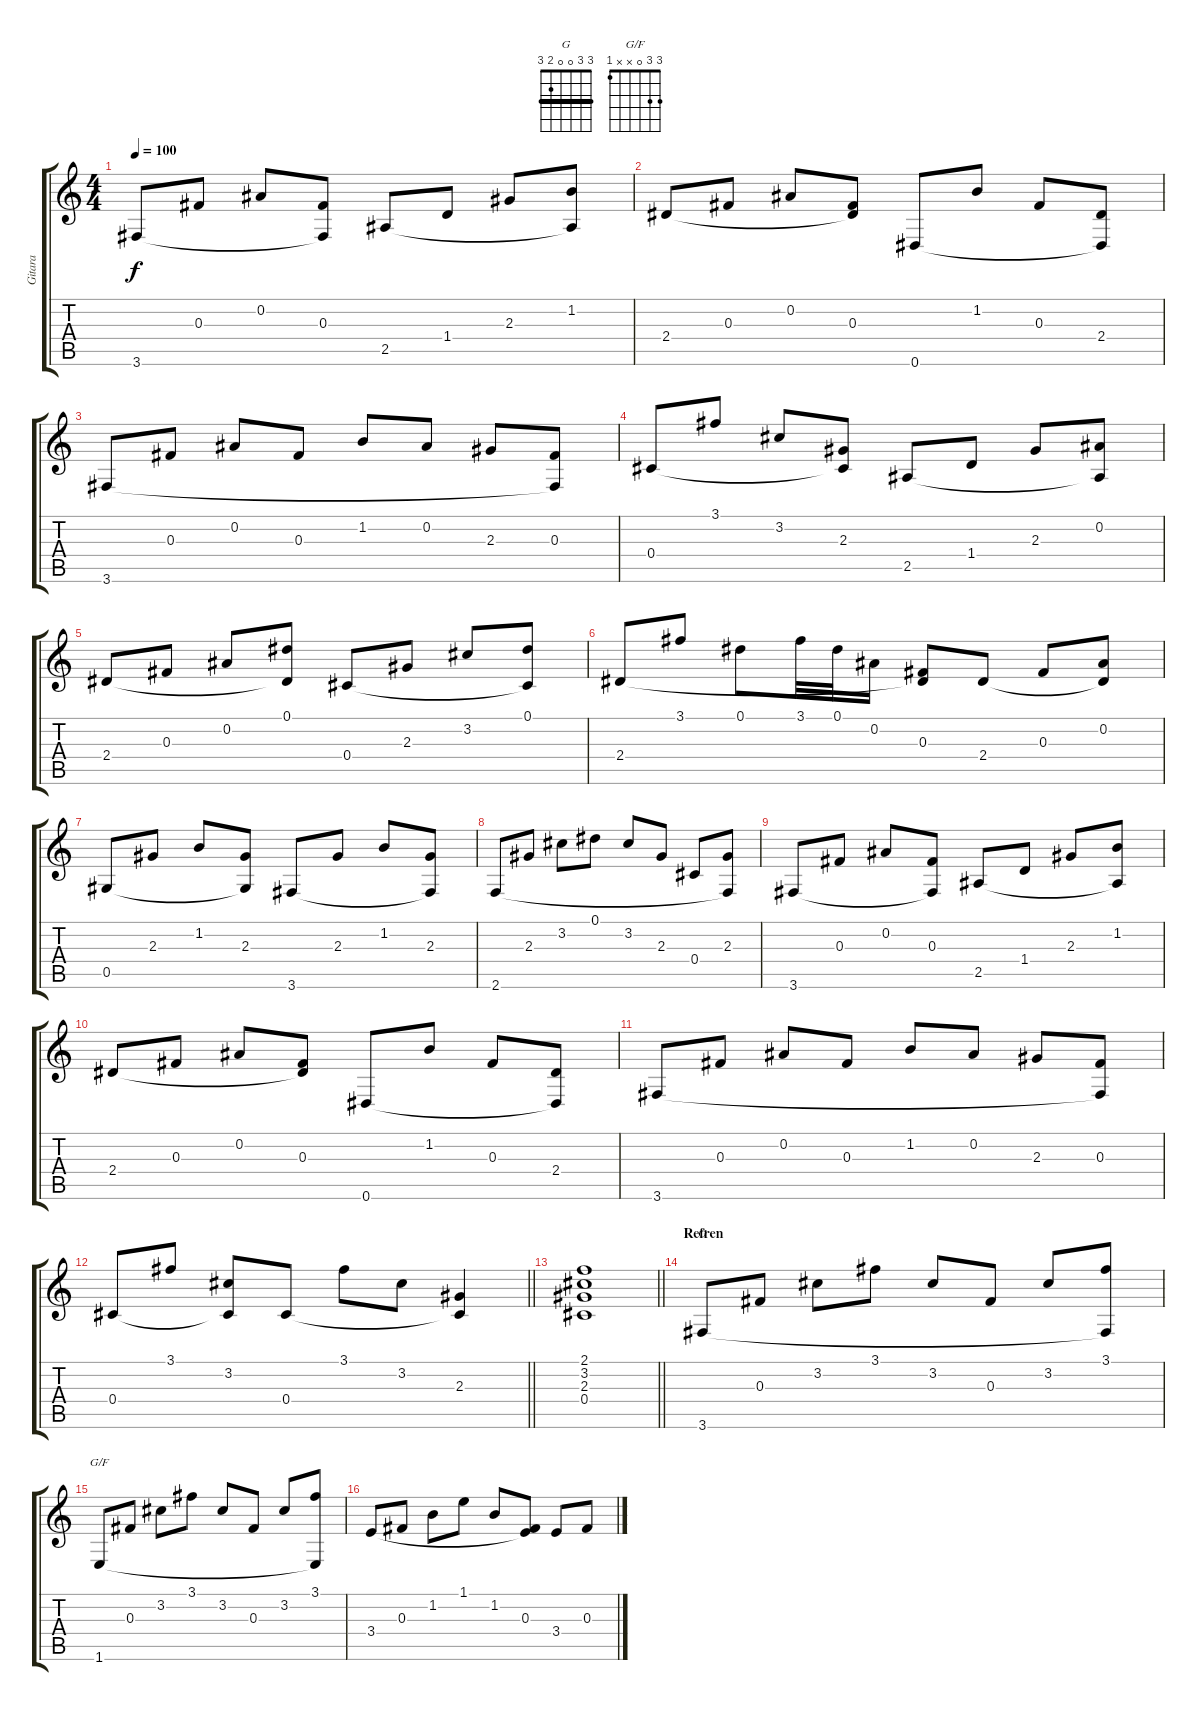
\track ("Gitara" "Gitara") {instrument acousticguitarsteel}
\staff {score tabs}
\tuning (Eb4 Bb3 Gb3 Db3 Ab2 Eb2) {hide}
\chord ("G" 3 3 0 0 2 3) {barre 3}
\chord ("G/F" 3 3 0 x x 1)
\ts (4 4)
\tempo 100
\clef g2
\ks c
3.6.8{dy f} 0.3.8 0.2.8 (0.3 3.6{t}).8 2.5.8 1.4.8 2.3.8 (1.2 2.5{t}).8 |
2.4.8 0.3.8 0.2.8 (0.3 2.4{t}).8 0.6.8 1.2.8 0.3.8 (2.4 0.6{t}).8 |
3.6.8 0.3.8 0.2.8 0.3.8 1.2.8 0.2.8 2.3.8 (0.3 3.6{t}).8 |
0.4.8 3.1.8 3.2.8 (2.3 0.4{t}).8 2.5.8 1.4.8 2.3.8 (0.2 2.5{t}).8 |
2.4.8 0.3.8 0.2.8 (0.1 2.4{t}).8 0.4.8 2.3.8 3.2.8 (0.1 0.4{t}).8 |
2.4.8 3.1.8 0.1.8 3.1.32 0.1.32 0.2.16 (0.3 2.4{t}).8 2.4.8 0.3.8 (0.2 2.4{t}).8 |
0.5.8 2.3.8 1.2.8 (2.3 0.5{t}).8 3.6.8 2.3.8 1.2.8 (2.3 3.6{t}).8 |
2.6.8 2.3.8 3.2.8 0.1.8 3.2.8 2.3.8 0.4.8 (2.3 2.6{t}).8 |
3.6.8 0.3.8 0.2.8 (0.3 3.6{t}).8 2.5.8 1.4.8 2.3.8 (1.2 2.5{t}).8 |
2.4.8 0.3.8 0.2.8 (0.3 2.4{t}).8 0.6.8 1.2.8 0.3.8 (2.4 0.6{t}).8 |
3.6.8 0.3.8 0.2.8 0.3.8 1.2.8 0.2.8 2.3.8 (0.3 3.6{t}).8 |
\barLineRight lightlight
0.4.8 3.1.8 (3.2 0.4{t}).8 0.4.8 3.1.8 3.2.8 (2.3 0.4{t}).4 |
\barLineRight lightlight
(2.1 3.2 2.3 0.4).1 |
\section ("" "Refren")
3.6.8{ch "G"} 0.3.8 3.2.8 3.1.8 3.2.8 0.3.8 3.2.8 (3.1 3.6{t}).8 |
1.6.8{ch "G/F"} 0.3.8 3.2.8 3.1.8 3.2.8 0.3.8 3.2.8 (3.1 1.6{t}).8 |
3.4.8 0.3.8 1.2.8 1.1.8 1.2.8 (0.3 3.4{t}).8 3.4.8 0.3.8
